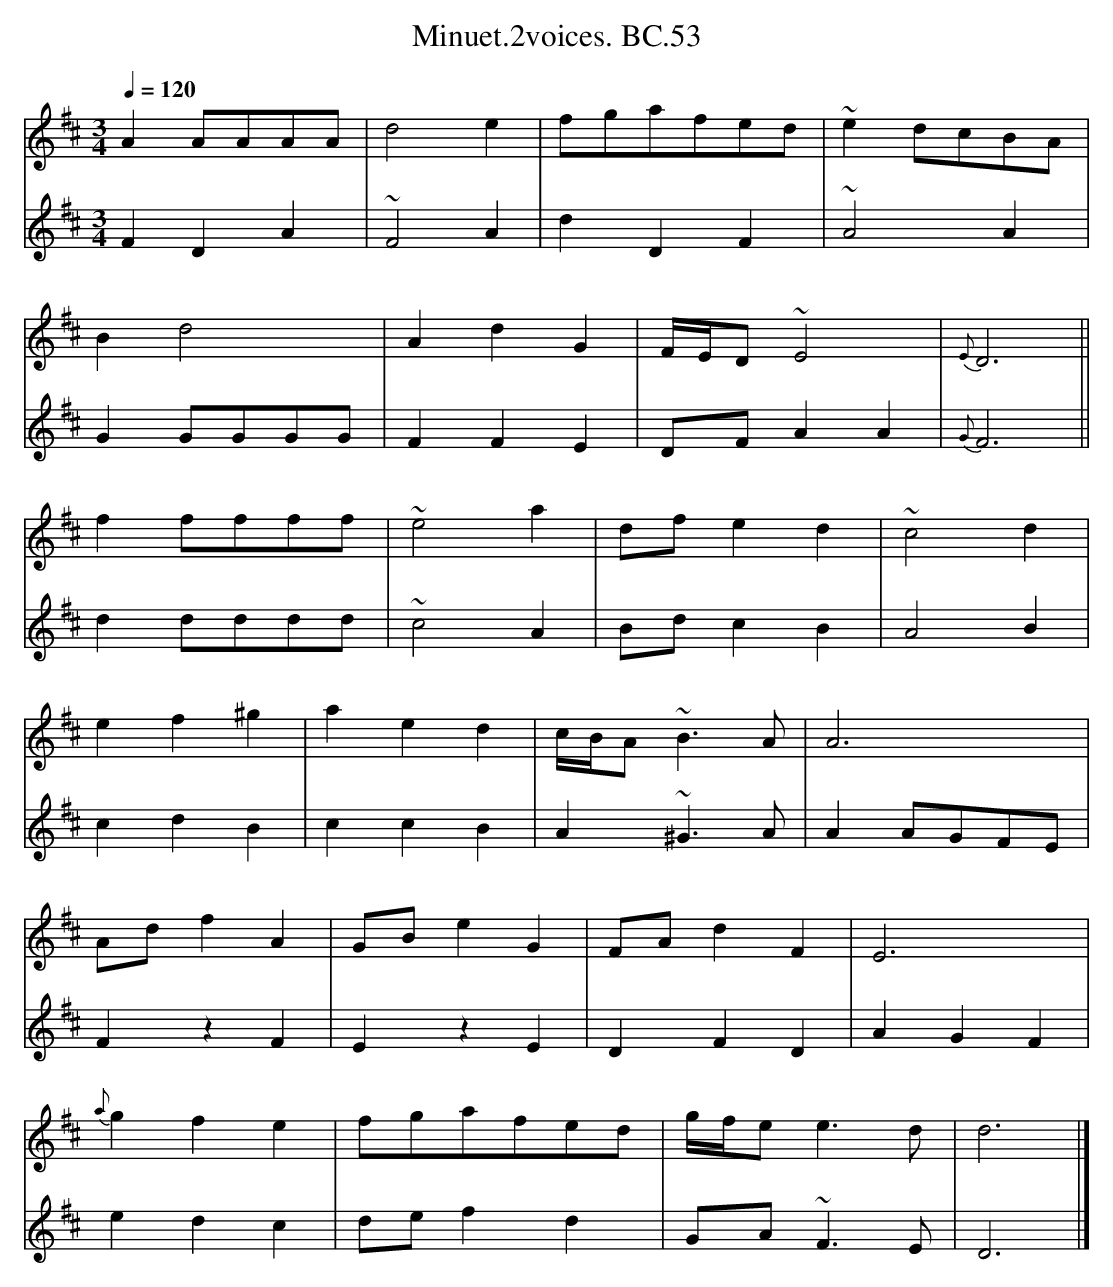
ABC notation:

X:1
T:Minuet.2voices. BC.53
M:3/4
L:1/8
Q:1/4=120
K:D
[V:1]A2 AAAA|d4 e2|fgafed|~ e2 dcBA|
[V:2]F2 D2 A2|~F4 A2|d2 D2 F2|~A4 A2|
[V:1]B2 d4|A2 d2 G2|F/E/D ~E4|{E} D6||
[V:2]G2 GGGG|F2 F2 E2|DF A2 A2|{G}F6||
[V:1]f2 ffff|~e4 a2|df e2 d2|~c4 d2|
[V:2]d2 dddd|~ c4 A2|Bd c2 B2|A4 B2|
[V:1]e2 f2 ^g2|a2 e2 d2|c/B/A ~B3 A|A6|
[V:2]c2 d2 B2|c2 c2 B2|A2 ~^G3 A|A2 AGFE|
[V:1]Ad f2 A2|GB e2 G2|FA d2 F2|E6|
[V:2]F2 z2 F2|E2 z2 E2|D2 F2 D2|A2 G2 F2|
[V:1]{a}g2 f2 e2|fgafed|g/f/e e3 d|d6|]
[V:2]e2 d2 c2|de f2 d2|GA ~F3 E|D6|]
